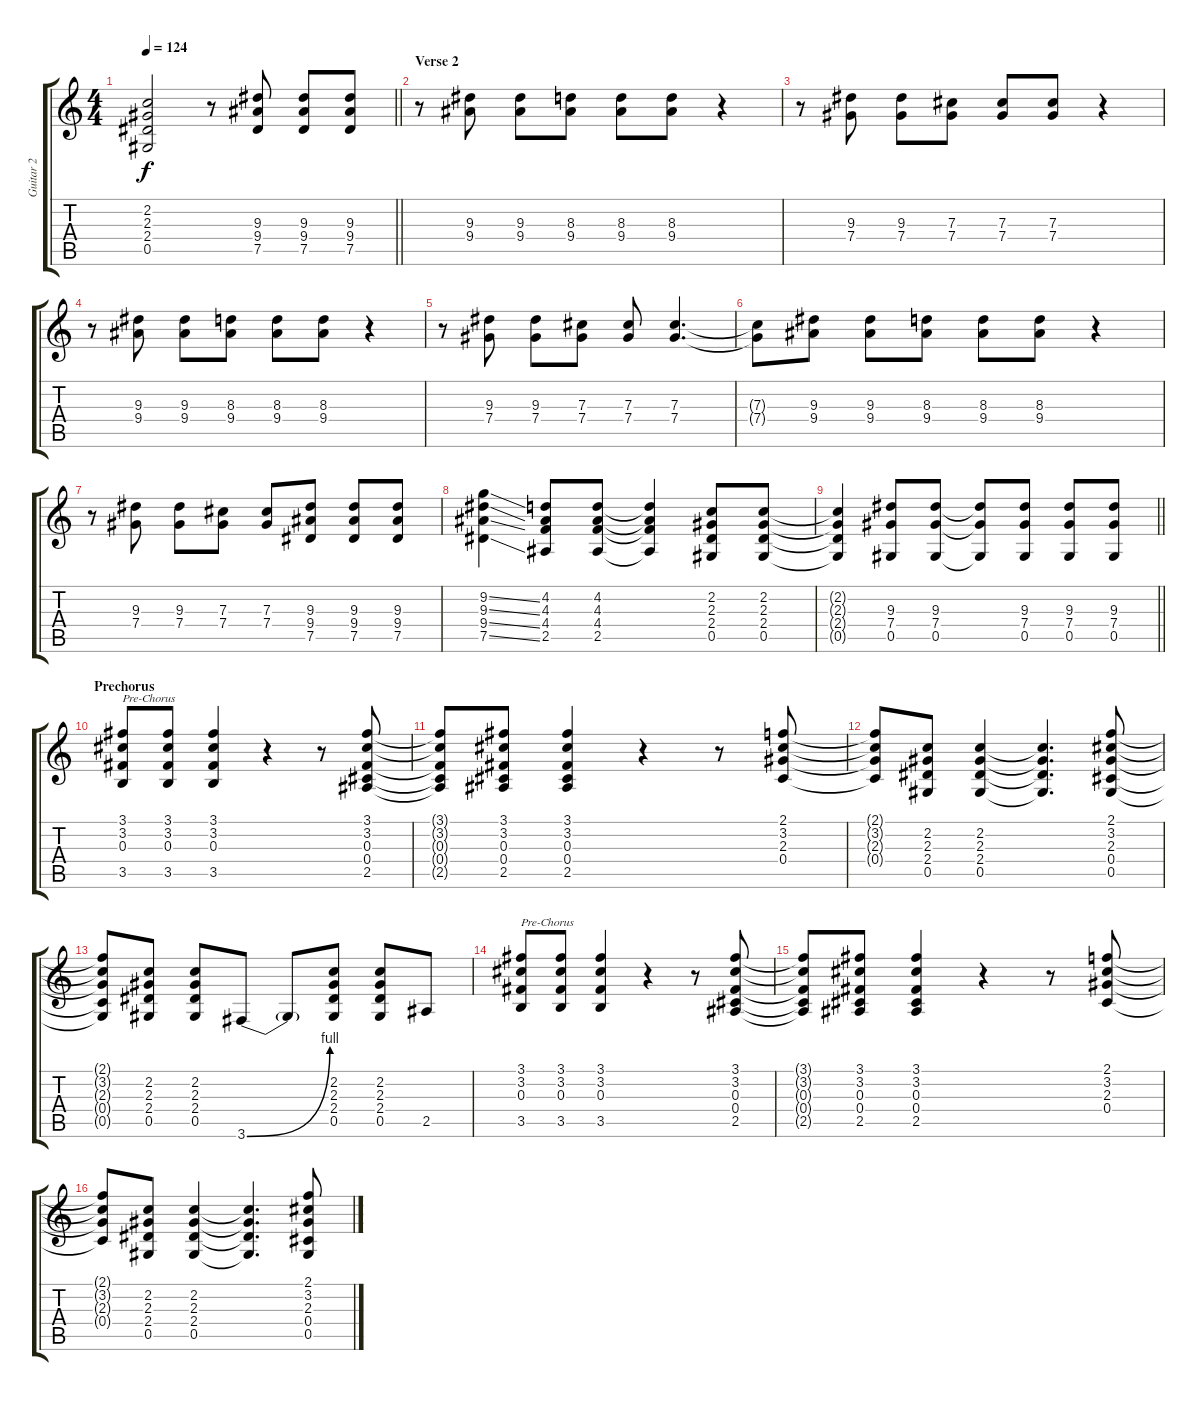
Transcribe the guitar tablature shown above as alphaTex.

\track ("Guitar 2" "Guitar 2") {instrument distortionguitar}
\staff {score tabs}
\tuning (Eb4 Bb3 Gb3 Db3 Ab2 Eb2) {hide}
\ts (4 4)
\tempo 124
\clef g2
\barLineRight lightlight
\ks c
(2.2 2.3 2.4 0.5).2{dy f} r.8 (9.3 9.4 7.5).8 (9.3 9.4 7.5).8 (9.3 9.4 7.5).8 |
\section ("" "Verse 2")
r.8 (9.3 9.4).8 (9.3 9.4).8 (8.3 9.4).8 (8.3 9.4).8 (8.3 9.4).8 r.4 |
r.8 (9.3 7.4).8 (9.3 7.4).8 (7.3 7.4).8 (7.3 7.4).8 (7.3 7.4).8 r.4 |
r.8 (9.3 9.4).8 (9.3 9.4).8 (8.3 9.4).8 (8.3 9.4).8 (8.3 9.4).8 r.4 |
r.8 (9.3 7.4).8 (9.3 7.4).8 (7.3 7.4).8 (7.3 7.4).8 (7.3 7.4).4{d} |
(7.3{t} 7.4{t}).8 (9.3 9.4).8 (9.3 9.4).8 (8.3 9.4).8 (8.3 9.4).8 (8.3 9.4).8 r.4 |
r.8 (9.3 7.4).8 (9.3 7.4).8 (7.3 7.4).8 (7.3 7.4).8 (9.3 9.4 7.5).8 (9.3 9.4 7.5).8 (9.3 9.4 7.5).8 |
(9.2{ss} 9.3{ss} 9.4{ss} 7.5{ss}).4 (4.2 4.3 4.4 2.5).8 (4.2 4.3 4.4 2.5).8 (4.2{t} 4.3{t} 4.4{t} 2.5{t}).4 (2.2 2.3 2.4 0.5).8 (2.2 2.3 2.4 0.5).8 |
\barLineRight lightlight
(2.2{t} 2.3{t} 2.4{t} 0.5{t}).4 (9.3 7.4 0.5).8 (9.3 7.4 0.5).8 (9.3{t} 7.4{t} 0.5{t}).8 (9.3 7.4 0.5).8 (9.3 7.4 0.5).8 (9.3 7.4 0.5).8 |
\section ("" "Prechorus")
(3.1 3.2 0.3 3.5).8{txt "Pre-Chorus"} (3.1 3.2 0.3 3.5).8 (3.1 3.2 0.3 3.5).4 r.4 r.8 (3.1 3.2 0.3 0.4 2.5).8 |
(3.1{t} 3.2{t} 0.3{t} 0.4{t} 2.5{t}).8 (3.1 3.2 0.3 0.4 2.5).8 (3.1 3.2 0.3 0.4 2.5).4 r.4 r.8 (2.1 3.2 2.3 0.4).8 |
(2.1{t} 3.2{t} 2.3{t} 0.4{t}).8 (2.2 2.3 2.4 0.5).8 (2.2 2.3 2.4 0.5).4 (2.2{t} 2.3{t} 2.4{t} 0.5{t}).4{d} (2.1 3.2 2.3 0.4 0.5).8 |
(2.1{t} 3.2{t} 2.3{t} 0.4{t} 0.5{t}).8 (2.2 2.3 2.4 0.5).8 (2.2 2.3 2.4 0.5).8 3.6{be (bend 0 0 60 4)}.8 3.6{t}.8 (2.2 2.3 2.4 0.5).8 (2.2 2.3 2.4 0.5).8 2.5.8 |
(3.1 3.2 0.3 3.5).8{txt "Pre-Chorus"} (3.1 3.2 0.3 3.5).8 (3.1 3.2 0.3 3.5).4 r.4 r.8 (3.1 3.2 0.3 0.4 2.5).8 |
(3.1{t} 3.2{t} 0.3{t} 0.4{t} 2.5{t}).8 (3.1 3.2 0.3 0.4 2.5).8 (3.1 3.2 0.3 0.4 2.5).4 r.4 r.8 (2.1 3.2 2.3 0.4).8 |
(2.1{t} 3.2{t} 2.3{t} 0.4{t}).8 (2.2 2.3 2.4 0.5).8 (2.2 2.3 2.4 0.5).4 (2.2{t} 2.3{t} 2.4{t} 0.5{t}).4{d} (2.1 3.2 2.3 0.4 0.5).8
